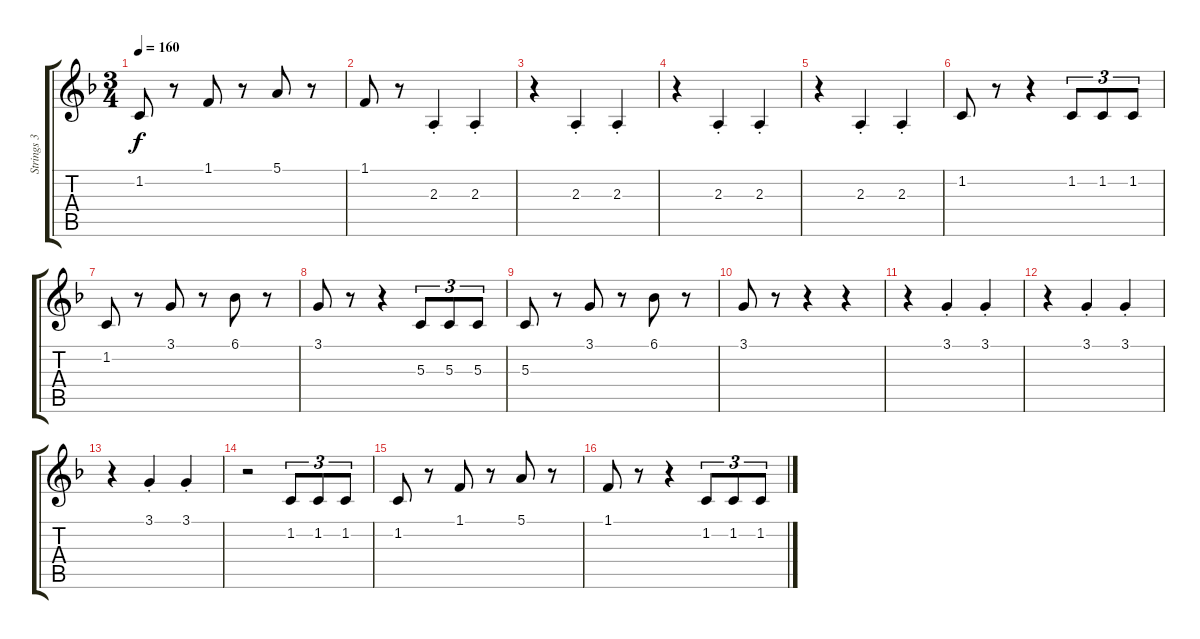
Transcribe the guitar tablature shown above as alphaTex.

\track ("Strings 3" "Strings 3") {instrument stringensemble1}
\staff {score tabs}
\tuning (E4 B3 G3 D3 A2 E2) {hide}
\ts (3 4)
\tempo 160
\clef g2
\ks f
1.2.8{dy f} r.8 1.1.8 r.8 5.1.8 r.8 |
1.1.8 r.8 2.3{st}.4 2.3{st}.4 |
r.4 2.3{st}.4 2.3{st}.4 |
r.4 2.3{st}.4 2.3{st}.4 |
r.4 2.3{st}.4 2.3{st}.4 |
1.2.8 r.8 r.4 1.2.8{tu (3 2)} 1.2.8{tu (3 2)} 1.2.8{tu (3 2)} |
1.2.8 r.8 3.1.8 r.8 6.1.8 r.8 |
3.1.8 r.8 r.4 5.3.8{tu (3 2)} 5.3.8{tu (3 2)} 5.3.8{tu (3 2)} |
5.3.8 r.8 3.1.8 r.8 6.1.8 r.8 |
3.1.8 r.8 r.4 r.4 |
r.4 3.1{st}.4 3.1{st}.4 |
r.4 3.1{st}.4 3.1{st}.4 |
r.4 3.1{st}.4 3.1{st}.4 |
r.2 1.2.8{tu (3 2)} 1.2.8{tu (3 2)} 1.2.8{tu (3 2)} |
1.2.8 r.8 1.1.8 r.8 5.1.8 r.8 |
1.1.8 r.8 r.4 1.2.8{tu (3 2)} 1.2.8{tu (3 2)} 1.2.8{tu (3 2)}
